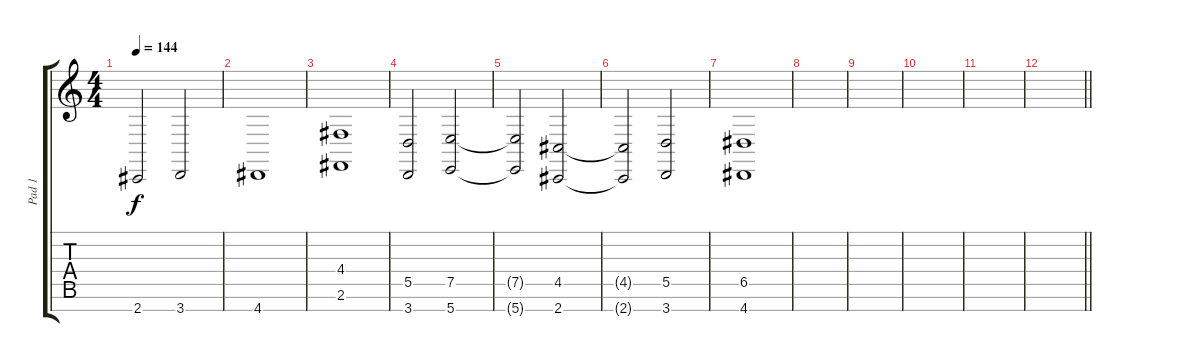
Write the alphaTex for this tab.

\track ("Pad 1" "Pad 1") {instrument pad2warm}
\staff {score tabs}
\tuning (E4 B3 G3 D3 A2 E2 B1) {hide}
\ts (4 4)
\tempo 144
\clef g2
\ks c
2.7{t}.2{dy f} 3.7.2 |
4.7.1 |
(4.4 2.6).1 |
(5.5 3.7).2 (7.5 5.7).2 |
(7.5{t} 5.7{t}).2 (4.5 2.7).2 |
(4.5{t} 2.7{t}).2 (5.5 3.7).2 |
(6.5 4.7).1 |
|
|
|
|
\barLineRight lightlight
